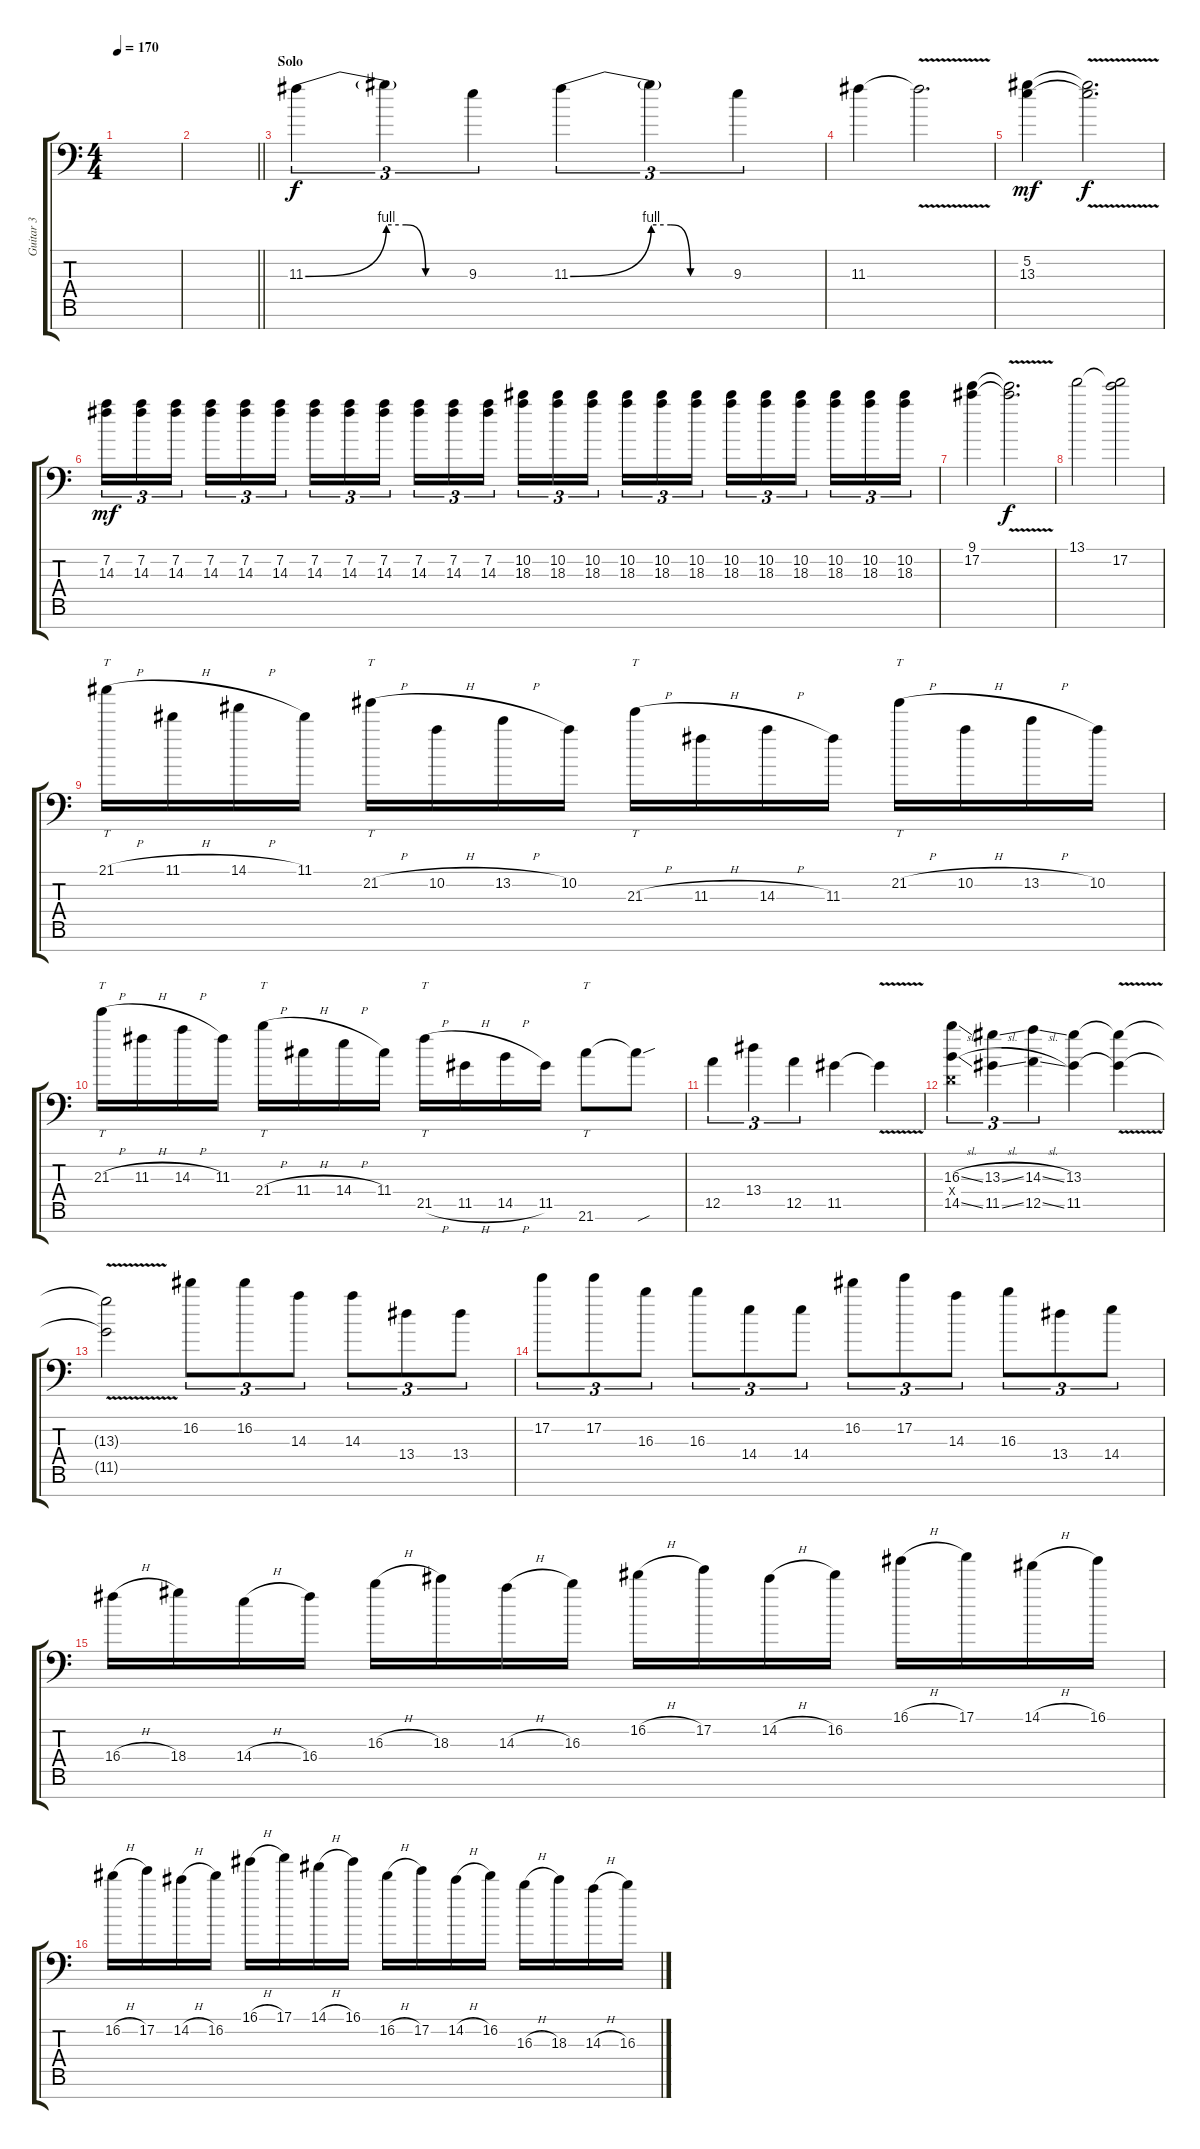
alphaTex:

\track ("Guitar 3" "Guitar 3") {instrument distortionguitar}
\staff {score tabs}
\tuning (E4 B3 G3 D3 A2 E2 A1) {hide}
\ts (4 4)
\tempo 170
\clef f4
\ks c
|
\barLineRight lightlight
|
\section ("" "Solo")
11.3{be (bend 0 0 60 4)}.4{tu (3 2) volume 16 balance 8 instrument distortionguitar} 11.3{be (custom 0 4 15 4 30 0 60 0) t}.4{tu (3 2)} 9.3.4{tu (3 2)} 11.3{be (bend 0 0 60 4)}.4{tu (3 2)} 11.3{be (custom 0 4 15 4 30 0 60 0) t}.4{tu (3 2)} 9.3.4{tu (3 2)} |
11.3.4 11.3{v t}.2{d} |
(5.2 13.3).4{dy mf} (5.2{v t} 13.3{v t}).2{d dy f} |
(7.2 14.3).16{tu (3 2) dy mf} (7.2 14.3).16{tu (3 2)} (7.2 14.3).16{tu (3 2) beam splitsecondary} (7.2 14.3).16{tu (3 2)} (7.2 14.3).16{tu (3 2)} (7.2 14.3).16{tu (3 2)} (7.2 14.3).16{tu (3 2)} (7.2 14.3).16{tu (3 2)} (7.2 14.3).16{tu (3 2) beam splitsecondary} (7.2 14.3).16{tu (3 2)} (7.2 14.3).16{tu (3 2)} (7.2 14.3).16{tu (3 2)} (10.2 18.3).16{tu (3 2)} (10.2 18.3).16{tu (3 2)} (10.2 18.3).16{tu (3 2) beam splitsecondary} (10.2 18.3).16{tu (3 2)} (10.2 18.3).16{tu (3 2)} (10.2 18.3).16{tu (3 2)} (10.2 18.3).16{tu (3 2)} (10.2 18.3).16{tu (3 2)} (10.2 18.3).16{tu (3 2) beam splitsecondary} (10.2 18.3).16{tu (3 2)} (10.2 18.3).16{tu (3 2)} (10.2 18.3).16{tu (3 2)} |
(9.1 17.2).4 (9.1{v t} 17.2{v t}).2{d dy f} |
13.1.2 (13.1{t} 17.2).2 |
21.1{h}.16{tt} 11.1{h}.16 14.1{h}.16 11.1.16 21.2{h}.16{tt} 10.2{h}.16 13.2{h}.16 10.2.16 21.3{h}.16{tt} 11.3{h}.16 14.3{h}.16 11.3.16 21.2{h}.16{tt} 10.2{h}.16 13.2{h}.16 10.2.16 |
21.3{h}.16{tt} 11.3{h}.16 14.3{h}.16 11.3.16 21.4{h}.16{tt} 11.4{h}.16 14.4{h}.16 11.4.16 21.5{h}.16{tt} 11.5{h}.16 14.5{h}.16 11.5.16 21.6.8{tt} 21.6{sou t}.8 |
12.5.4{tu (3 2)} 13.4.4{tu (3 2)} 12.5.4{tu (3 2)} 11.5.4 11.5{v t}.4 |
(16.3{sl} 0.4{x} 14.5{sl}).4{tu (3 2)} (13.3{sl} 11.5{sl}).4{tu (3 2)} (14.3{sl} 12.5{sl}).4{tu (3 2)} (13.3 11.5).4 (13.3{v t} 11.5{v t}).4 |
(13.3{t} 11.5{t}).2 16.2.8{tu (3 2)} 16.2.8{tu (3 2)} 14.3.8{tu (3 2)} 14.3.8{tu (3 2)} 13.4.8{tu (3 2)} 13.4.8{tu (3 2)} |
17.2.8{tu (3 2)} 17.2.8{tu (3 2)} 16.3.8{tu (3 2)} 16.3.8{tu (3 2)} 14.4.8{tu (3 2)} 14.4.8{tu (3 2)} 16.2.8{tu (3 2)} 17.2.8{tu (3 2)} 14.3.8{tu (3 2)} 16.3.8{tu (3 2)} 13.4.8{tu (3 2)} 14.4.8{tu (3 2)} |
16.4{h}.16 18.4.16 14.4{h}.16 16.4.16 16.3{h}.16 18.3.16 14.3{h}.16 16.3.16 16.2{h}.16 17.2.16 14.2{h}.16 16.2.16 16.1{h}.16 17.1.16 14.1{h}.16 16.1.16 |
16.2{h}.16 17.2.16 14.2{h}.16 16.2.16 16.1{h}.16 17.1.16 14.1{h}.16 16.1.16 16.2{h}.16 17.2.16 14.2{h}.16 16.2.16 16.3{h}.16 18.3.16 14.3{h}.16 16.3.16
